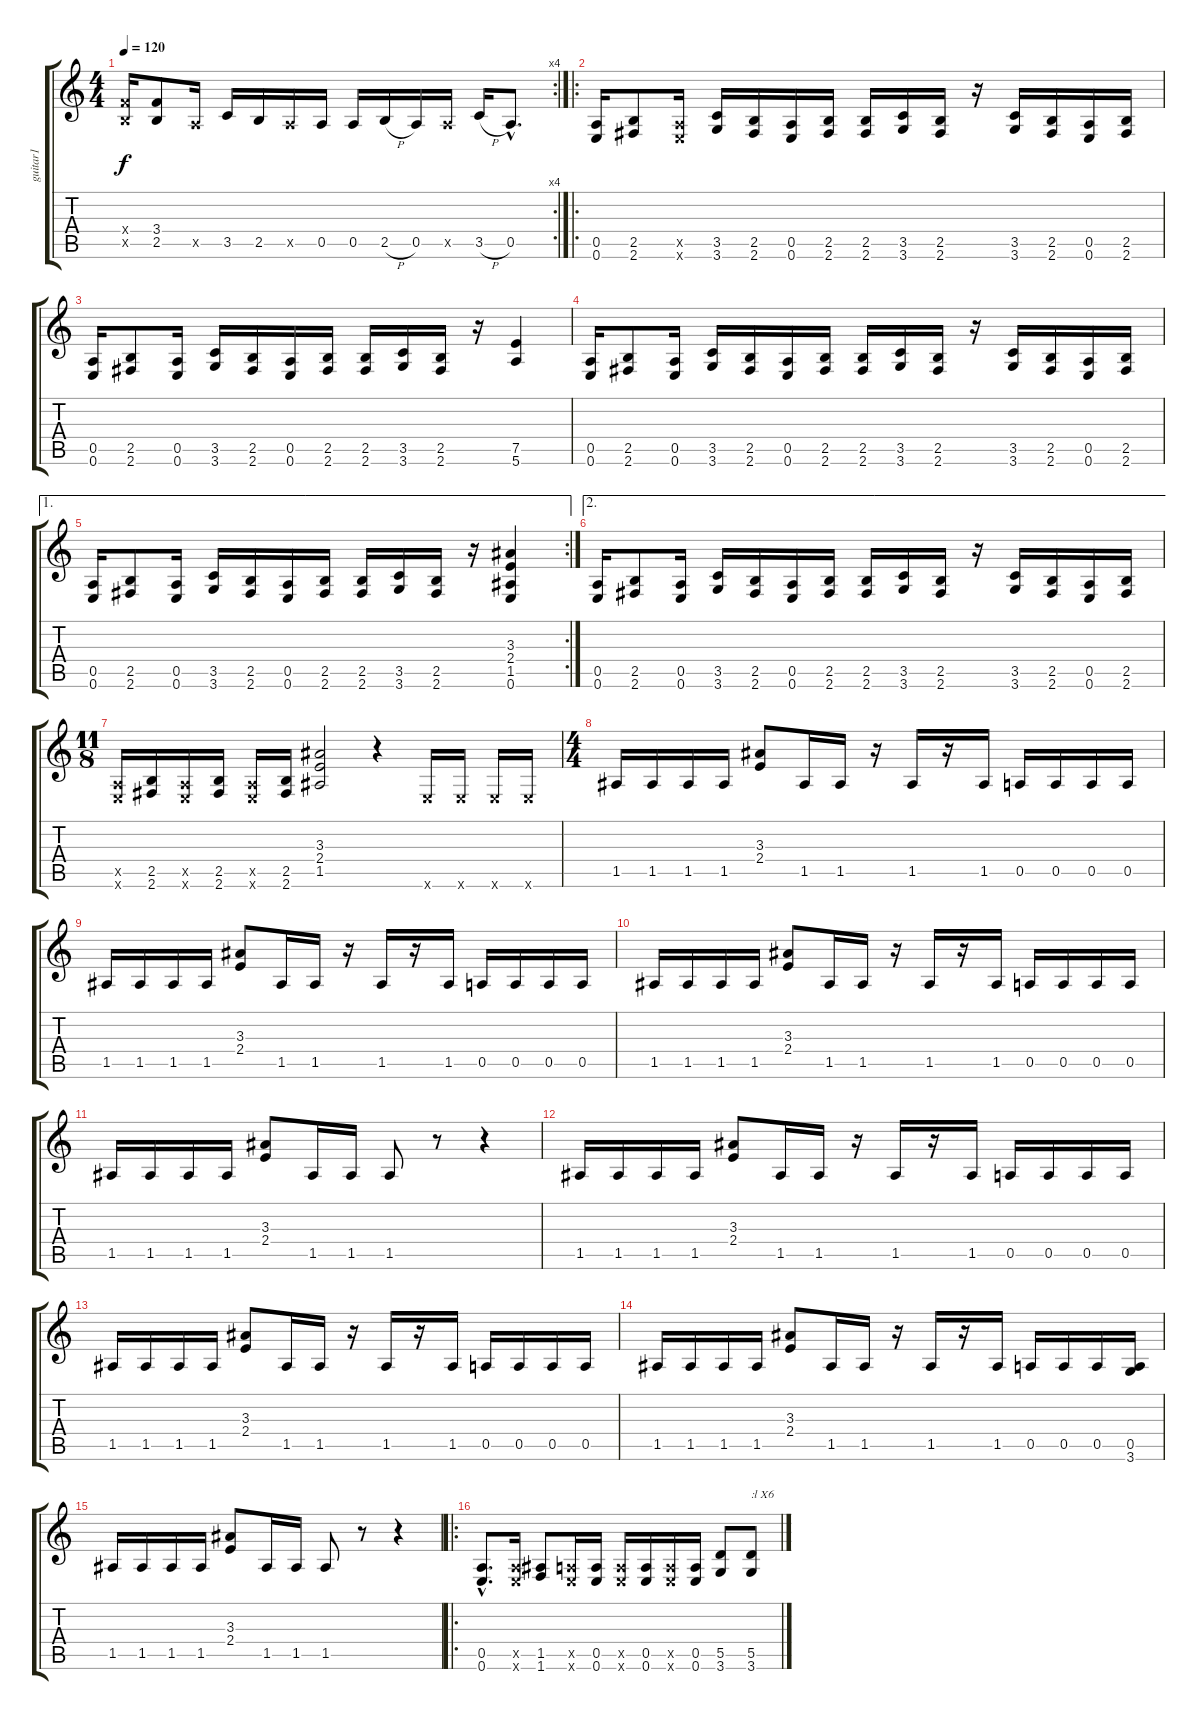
\track ("guitar1" "guitar1") {instrument distortionguitar}
\staff {score tabs}
\tuning (E4 B3 G3 D3 A2 E2) {hide}
\rc 4
\ts (4 4)
\tempo 120
\clef g2
\ks c
(3.4{x} 2.5{x}).16{dy f instrument distortionguitar} (3.4 2.5).8 0.5{x}.16 3.5.16 2.5.16 0.5{x}.16 0.5.16 0.5.16 2.5{h}.16 0.5.16 0.5{x}.16 3.5{h}.16 0.5{hac}.8{d} |
\ro
(0.5 0.6).16 (2.5 2.6).8 (0.5{x} 0.6{x}).16 (3.5 3.6).16 (2.5 2.6).16 (0.5 0.6).16 (2.5 2.6).16 (2.5 2.6).16 (3.5 3.6).16 (2.5 2.6).16 r.16 (3.5 3.6).16 (2.5 2.6).16 (0.5 0.6).16 (2.5 2.6).16 |
(0.5 0.6).16 (2.5 2.6).8 (0.5 0.6).16 (3.5 3.6).16 (2.5 2.6).16 (0.5 0.6).16 (2.5 2.6).16 (2.5 2.6).16 (3.5 3.6).16 (2.5 2.6).16 r.16 (7.5 5.6).4 |
(0.5 0.6).16 (2.5 2.6).8 (0.5 0.6).16 (3.5 3.6).16 (2.5 2.6).16 (0.5 0.6).16 (2.5 2.6).16 (2.5 2.6).16 (3.5 3.6).16 (2.5 2.6).16 r.16 (3.5 3.6).16 (2.5 2.6).16 (0.5 0.6).16 (2.5 2.6).16 |
\ae 1
\rc 2
(0.5 0.6).16 (2.5 2.6).8 (0.5 0.6).16 (3.5 3.6).16 (2.5 2.6).16 (0.5 0.6).16 (2.5 2.6).16 (2.5 2.6).16 (3.5 3.6).16 (2.5 2.6).16 r.16 (3.3 2.4 1.5 0.6).4 |
\ae 2
(0.5 0.6).16 (2.5 2.6).8 (0.5 0.6).16 (3.5 3.6).16 (2.5 2.6).16 (0.5 0.6).16 (2.5 2.6).16 (2.5 2.6).16 (3.5 3.6).16 (2.5 2.6).16 r.16 (3.5 3.6).16 (2.5 2.6).16 (0.5 0.6).16 (2.5 2.6).16 |
\ts (11 8)
(0.5{x} 0.6{x}).16 (2.5 2.6).16 (0.5{x} 0.6{x}).16 (2.5 2.6).16 (0.5{x} 0.6{x}).16 (2.5 2.6).16 (3.3 2.4 1.5).2 r.4 0.6{x}.16 0.6{x}.16 0.6{x}.16 0.6{x}.16 |
\ts (4 4)
1.5.16 1.5.16 1.5.16 1.5.16 (3.3 2.4).8 1.5.16 1.5.16 r.16 1.5.16 r.16 1.5.16 0.5.16 0.5.16 0.5.16 0.5.16 |
1.5.16 1.5.16 1.5.16 1.5.16 (3.3 2.4).8 1.5.16 1.5.16 r.16 1.5.16 r.16 1.5.16 0.5.16 0.5.16 0.5.16 0.5.16 |
1.5.16 1.5.16 1.5.16 1.5.16 (3.3 2.4).8 1.5.16 1.5.16 r.16 1.5.16 r.16 1.5.16 0.5.16 0.5.16 0.5.16 0.5.16 |
1.5.16 1.5.16 1.5.16 1.5.16 (3.3 2.4).8 1.5.16 1.5.16 1.5.8 r.8 r.4 |
1.5.16 1.5.16 1.5.16 1.5.16 (3.3 2.4).8 1.5.16 1.5.16 r.16 1.5.16 r.16 1.5.16 0.5.16 0.5.16 0.5.16 0.5.16 |
1.5.16 1.5.16 1.5.16 1.5.16 (3.3 2.4).8 1.5.16 1.5.16 r.16 1.5.16 r.16 1.5.16 0.5.16 0.5.16 0.5.16 0.5.16 |
1.5.16 1.5.16 1.5.16 1.5.16 (3.3 2.4).8 1.5.16 1.5.16 r.16 1.5.16 r.16 1.5.16 0.5.16 0.5.16 0.5.16 (0.5 3.6).16 |
1.5.16 1.5.16 1.5.16 1.5.16 (3.3 2.4).8 1.5.16 1.5.16 1.5.8 r.8 r.4 |
\ro
(0.5{hac} 0.6{hac}).8{d} (0.5{x} 0.6{x}).16 (1.5 1.6).8 (0.5{x} 0.6{x}).16 (0.5 0.6).16 (0.5{x} 0.6{x}).16 (0.5 0.6).16 (0.5{x} 0.6{x}).16 (0.5 0.6).16 (5.5 3.6).8 (5.5 3.6).8{txt ":l X6"}
